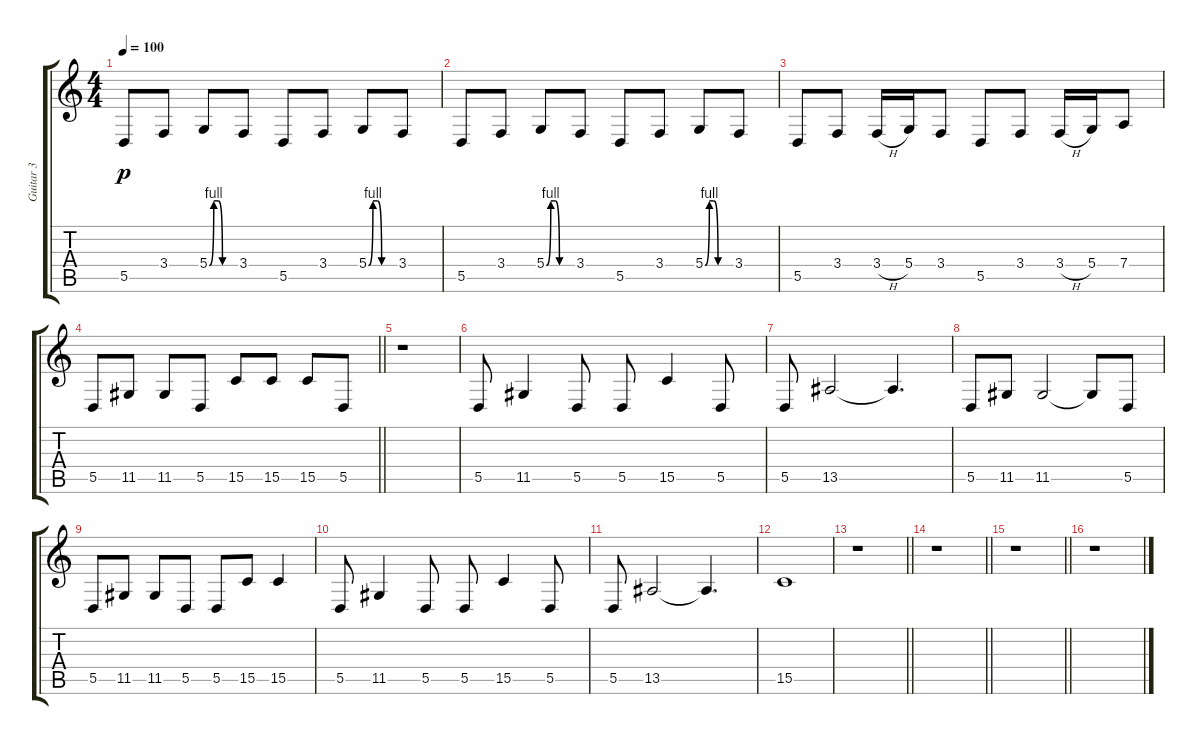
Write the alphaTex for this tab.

\track ("Guitar 3" "Guitar 3") {instrument lead2sawtooth}
\staff {score tabs}
\tuning (E4 B3 G3 D3 A2 E2) {hide}
\ts (4 4)
\tempo 100
\clef g2
\ks c
5.5.8{dy p} 3.4.8 5.4{be (custom 0 0 10 4 20 4 30 0 60 0)}.8 3.4.8 5.5.8 3.4.8 5.4{be (custom 0 0 10 4 20 4 30 0 60 0)}.8 3.4.8 |
5.5.8 3.4.8 5.4{be (custom 0 0 10 4 20 4 30 0 60 0)}.8 3.4.8 5.5.8 3.4.8 5.4{be (custom 0 0 10 4 20 4 30 0 60 0)}.8 3.4.8 |
5.5.8 3.4.8 3.4{h}.16 5.4.16 3.4.8 5.5.8 3.4.8 3.4{h}.16 5.4.16 7.4.8 |
\barLineRight lightlight
5.5.8 11.5.8 11.5.8 5.5.8 15.5.8 15.5.8 15.5.8 5.5.8 |
r.1 |
5.5.8 11.5.4 5.5.8 5.5.8 15.5.4 5.5.8 |
5.5.8 13.5.2 13.5{t}.4{d} |
5.5.8 11.5.8 11.5.2 11.5{t}.8 5.5.8 |
5.5.8 11.5.8 11.5.8 5.5.8 5.5.8 15.5.8 15.5.4 |
5.5.8 11.5.4 5.5.8 5.5.8 15.5.4 5.5.8 |
5.5.8 13.5.2 13.5{t}.4{d} |
15.5.1 |
\barLineRight lightlight
r.1 |
\barLineRight lightlight
r.1 |
\barLineRight lightlight
r.1 |
r.1
